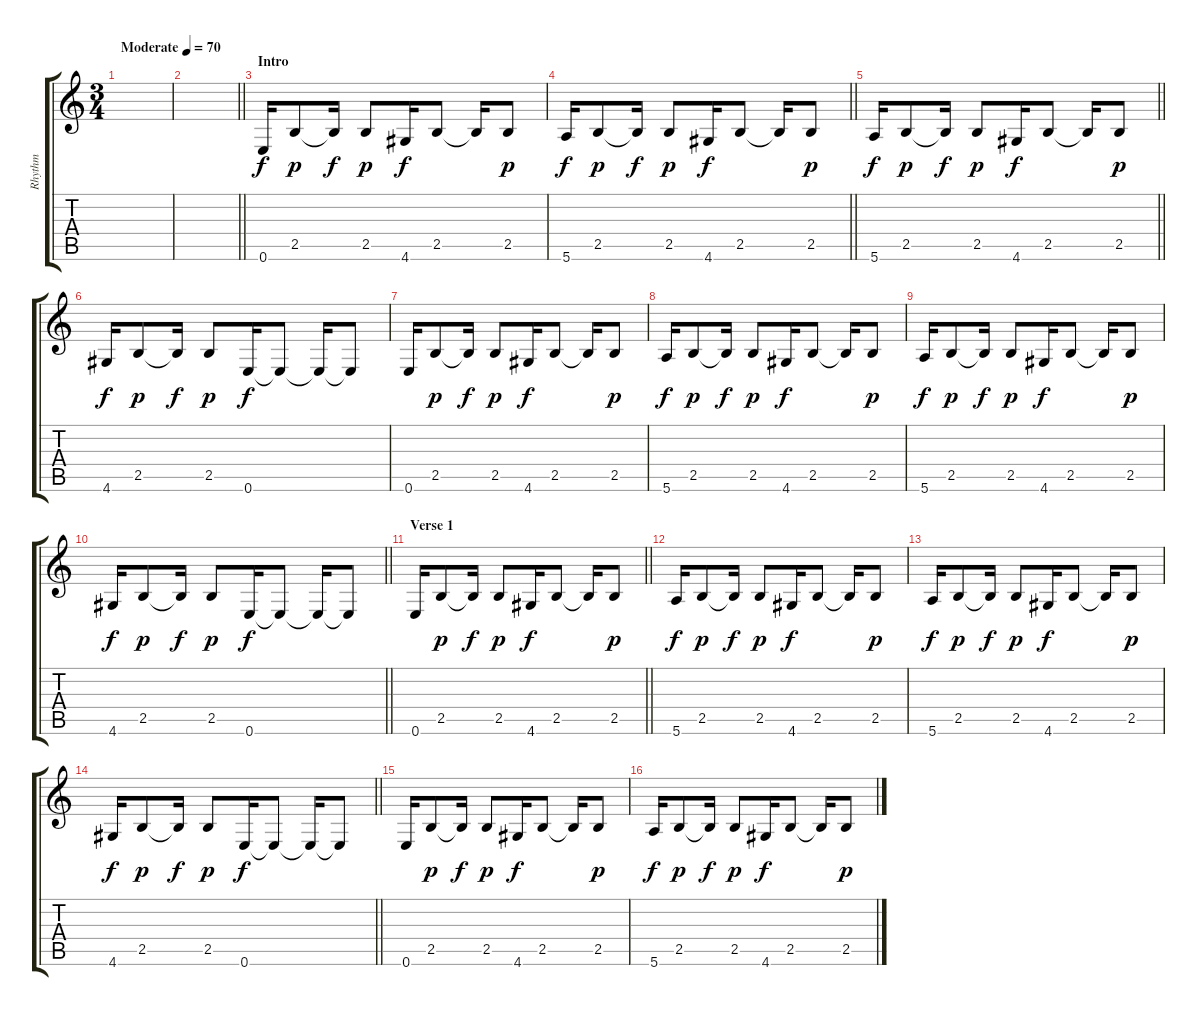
\track ("Rhythm" "Rhythm") {instrument electricguitarclean}
\staff {score tabs}
\tuning (E4 B3 G3 D3 A2 E2) {hide}
\ts (3 4)
\tempo (70 "Moderate")
\clef g2
\ks c
|
\barLineRight lightlight
|
\section ("" "Intro")
0.6.16 2.5.8{dy p} 2.5{t}.16{dy f} 2.5.8{dy p} 4.6.16{dy f} 2.5.8 2.5{t}.16 2.5.8{dy p} |
\barLineRight lightlight
5.6.16{dy f} 2.5.8{dy p} 2.5{t}.16{dy f} 2.5.8{dy p} 4.6.16{dy f} 2.5.8 2.5{t}.16 2.5.8{dy p} |
\barLineRight lightlight
5.6.16{dy f} 2.5.8{dy p} 2.5{t}.16{dy f} 2.5.8{dy p} 4.6.16{dy f} 2.5.8 2.5{t}.16 2.5.8{dy p} |
4.6.16{dy f} 2.5.8{dy p} 2.5{t}.16{dy f} 2.5.8{dy p} 0.6.16{dy f} 0.6{t}.8 0.6{t}.16 0.6{t}.8 |
0.6.16 2.5.8{dy p} 2.5{t}.16{dy f} 2.5.8{dy p} 4.6.16{dy f} 2.5.8 2.5{t}.16 2.5.8{dy p} |
5.6.16{dy f} 2.5.8{dy p} 2.5{t}.16{dy f} 2.5.8{dy p} 4.6.16{dy f} 2.5.8 2.5{t}.16 2.5.8{dy p} |
5.6.16{dy f} 2.5.8{dy p} 2.5{t}.16{dy f} 2.5.8{dy p} 4.6.16{dy f} 2.5.8 2.5{t}.16 2.5.8{dy p} |
\barLineRight lightlight
4.6.16{dy f} 2.5.8{dy p} 2.5{t}.16{dy f} 2.5.8{dy p} 0.6.16{dy f} 0.6{t}.8 0.6{t}.16 0.6{t}.8 |
\section ("" "Verse 1")
\barLineRight lightlight
0.6.16 2.5.8{dy p} 2.5{t}.16{dy f} 2.5.8{dy p} 4.6.16{dy f} 2.5.8 2.5{t}.16 2.5.8{dy p} |
5.6.16{dy f} 2.5.8{dy p} 2.5{t}.16{dy f} 2.5.8{dy p} 4.6.16{dy f} 2.5.8 2.5{t}.16 2.5.8{dy p} |
5.6.16{dy f} 2.5.8{dy p} 2.5{t}.16{dy f} 2.5.8{dy p} 4.6.16{dy f} 2.5.8 2.5{t}.16 2.5.8{dy p} |
\barLineRight lightlight
4.6.16{dy f} 2.5.8{dy p} 2.5{t}.16{dy f} 2.5.8{dy p} 0.6.16{dy f} 0.6{t}.8 0.6{t}.16 0.6{t}.8 |
0.6.16 2.5.8{dy p} 2.5{t}.16{dy f} 2.5.8{dy p} 4.6.16{dy f} 2.5.8 2.5{t}.16 2.5.8{dy p} |
5.6.16{dy f} 2.5.8{dy p} 2.5{t}.16{dy f} 2.5.8{dy p} 4.6.16{dy f} 2.5.8 2.5{t}.16 2.5.8{dy p}
